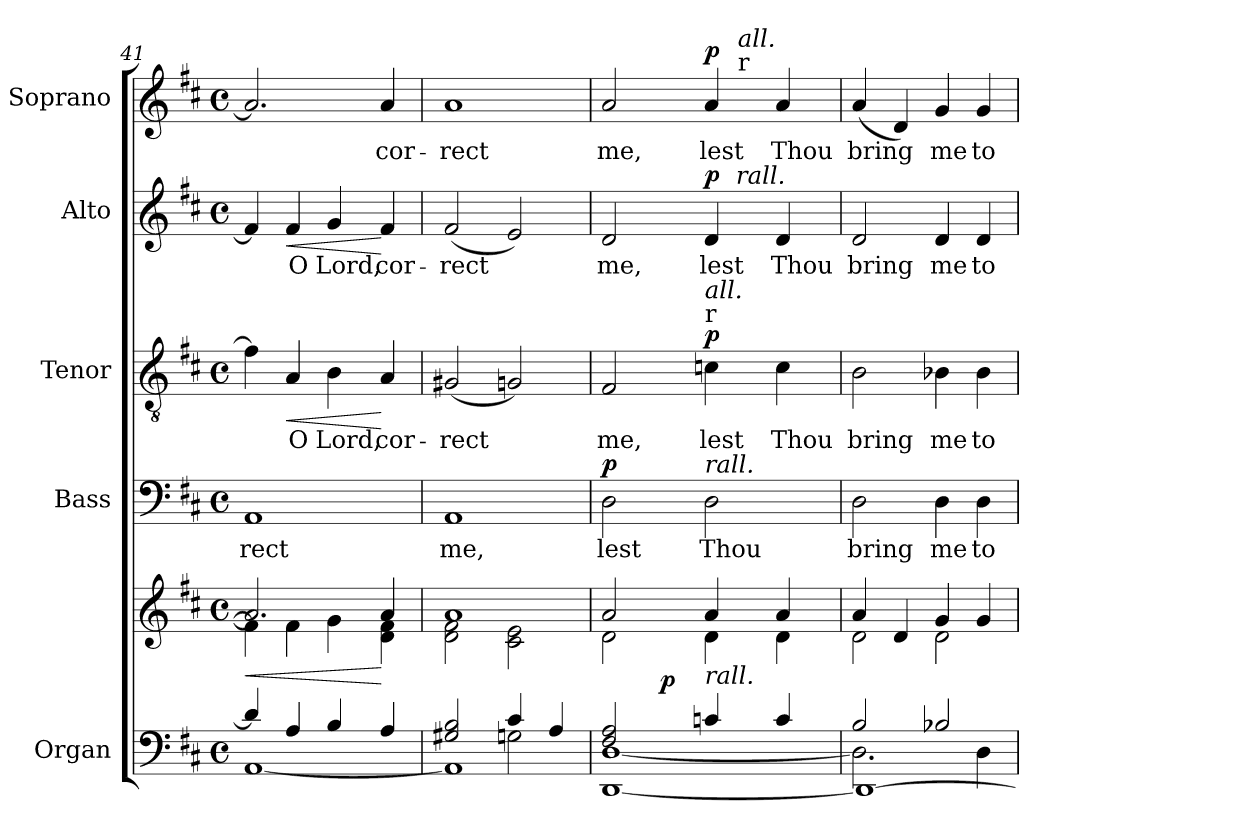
**kern	**kern	**dynam	**kern	**text	**dynam	**kern	**text	**dynam	**kern	**text	**dynam	**kern	**text	**dynam
*part5	*part5	*part5	*part4	*part4	*part4	*part3	*part3	*part3	*part2	*part2	*part2	*part1	*part1	*part1
*staff6	*staff5	*staff5/6	*staff4	*staff4	*staff4	*staff3	*staff3	*staff3	*staff2	*staff2	*staff2	*staff1	*staff1	*staff1
*I"Organ	*	*	*I"Bass	*	*	*I"Tenor	*	*	*I"Alto	*	*	*I"Soprano	*	*
*I'Org.	*	*	*I'B.	*	*	*I'T.	*	*	*I'A.	*	*	*I'S.	*	*
!!LO:LB:g=z
*clefF4	*clefG2	*	*clefF4	*	*	*clefGv2	*	*	*clefG2	*	*	*clefG2	*	*
*	*	*	*	*	*	*ITrd7c12	*	*	*	*	*	*	*	*
*k[f#c#]	*k[f#c#]	*	*k[f#c#]	*	*	*k[f#c#]	*	*	*k[f#c#]	*	*	*k[f#c#]	*	*
*D:	*D:	*	*D:	*	*	*D:	*	*	*D:	*	*	*D:	*	*
*M4/4	*M4/4	*	*M4/4	*	*	*M4/4	*	*	*M4/4	*	*	*M4/4	*	*
*met(c)	*met(c)	*	*met(c)	*	*	*met(c)	*	*	*met(c)	*	*	*met(c)	*	*
=41	=41	=41	=41	=41	=41	=41	=41	=41	=41	=41	=41	=41	=41	=41
*^	*	*	*	*	*	*	*	*	*	*	*	*	*	*
!	!	!	!LO:HP:b	!	!	!	!	!	!	!	!	!	!	!	!
*	*	*^	*	*	*	*	*	*	*	*	*	*	*	*	*
!	!	!	!	!	!	!LO:LY:b:color=#000000	!	!	!	!	!	!	!	!	!	!
4di/]	[1AAi	2.ai/]	4f#i\]	<	1AAi	rect	.	4F#i\]	.	.	4f#i/]	.	.	2.ai/]	.	.
!	!	!	!	!	!	!	!	!	!LO:LY:b:color=#000000	!LO:HP:b	!	!	!	!	!	!
!	!	!	!	!	!	!	!	!	!	!	!	!LO:LY:b:color=#000000	!LO:HP:b	!	!	!
4Ai/	.	.	4f#i\	.	.	.	.	4AAi/	O	<	4f#i/	O	<	.	.	.
!	!	!	!	!	!	!	!	!	!LO:LY:b:color=#000000	!	!	!	!	!	!	!
!	!	!	!	!	!	!	!	!	!	!	!	!LO:LY:b:color=#000000	!	!	!	!
4Bi/	.	.	4gi\	.	.	.	.	4BBi\	Lord,	.	4gi/	Lord,	.	.	.	.
!	!	!	!	!	!	!	!	!	!LO:LY:b:color=#000000	!	!	!	!	!	!	!
!	!	!	!	!	!	!	!	!	!	!	!	!LO:LY:b:color=#000000	!	!	!	!
!	!	!	!	!	!	!	!	!	!	!	!	!	!	!	!LO:LY:b:color=#000000	!
4Ai/	.	4ai/	4di\ 4f#i	[	.	.	.	4AAi/	cor-	[	4f#i/	cor-	[	4ai/	cor-	.
=42	=42	=42	=42	=42	=42	=42	=42	=42	=42	=42	=42	=42	=42	=42	=42	=42
*	*^	*	*	*	*	*	*	*	*	*	*	*	*	*	*	*
!	!	!	!	!	!	!	!LO:LY:b:color=#000000	!	!	!	!	!	!	!	!	!	!
!	!	!	!	!	!	!	!	!	!	!LO:LY:b:color=#000000	!	!	!	!	!	!	!
!	!	!	!	!	!	!	!	!	!	!	!	!	!LO:LY:b:color=#000000	!	!	!	!
!	!	!	!	!	!	!	!	!	!	!	!	!	!	!	!	!LO:LY:b:color=#000000	!
2G#Xi/ 2Bi	2ryy	1AAi]	1ai	2di\ 2f#i	.	1AAi	me,	.	(2GG#Xi/	-rect	.	(2f#i/	-rect	.	1ai	-rect	.
4c#i/	2Gni\	.	.	2c#i\ 2ei	.	.	.	.	2GGni/)	.	.	2ei/)	.	.	.	.	.
4Ai/	.	.	.	.	.	.	.	.	.	.	.	.	.	.	.	.	.
*	*v	*v	*	*	*	*	*	*	*	*	*	*	*	*	*	*	*
=43	=43	=43	=43	=43	=43	=43	=43	=43	=43	=43	=43	=43	=43	=43	=43	=43
!	!	!	!	!	!	!LO:LY:b:color=#000000	!	!	!	!	!	!	!	!	!	!
!	!	!	!	!	!	!	!	!	!LO:LY:b:color=#000000	!	!	!	!	!	!	!
!	!	!	!	!	!	!	!	!	!	!	!	!LO:LY:b:color=#000000	!	!	!	!
!	!	!	!	!	!	!	!	!	!	!	!	!	!	!	!LO:LY:b:color=#000000	!
*	*	*	*^	*	*	*	*	*	*	*	*^	*	*	*^	*	*
2F#i/ 2Ai	[1DDi [1Di	2ai/	2di\	8ryy	.	2Di\	lest	p	2FF#i/	me,	.	2di/	2ryy	me,	.	2ai/	2ryy	me,	.
.	.	.	.	16ryy	.	.	.	.	.	.	.	.	.	.	.	.	.	.	.
.	.	.	.	32ryy	.	.	.	.	.	.	.	.	.	.	.	.	.	.	.
.	.	.	.	512ryy	.	.	.	.	.	.	.	.	.	.	.	.	.	.	.
.	.	.	.	2ryy	p	.	.	.	.	.	.	.	.	.	.	.	.	.	.
!	!	!	!	!	!	!	!LO:LY:b:color=#000000	!	!	!	!	!	!	!	!	!	!	!	!
!	!	!	!	!	!	!	!	!	!	!LO:LY:b:color=#000000	!	!	!	!	!	!	!	!	!
!	!	!	!	!	!	!	!	!	!	!	!	!	!	!LO:LY:b:color=#000000	!	!	!	!	!
!	!	!	!	!	!	!	!	!	!LO:TX:a:t=r	!	!	!	!	!	!	!	!	!	!
!	!	!	!	!	!	!	!	!	!LO:TX:i:t=all.	!	!	!	!	!	!	!	!	!	!
!	!	!	!	!	!	!LO:TX:a:i:t=rall.	!	!	!	!	!	!	!	!	!	!	!	!	!
!	!	!LO:TX:b:i:t=rall.	!	!	!	!	!	!	!	!	!	!	!	!	!	!	!	!	!
!	!	!	!	!	!	!	!	!	!	!	!	!	!	!	!	!	!	!LO:LY:b:color=#000000	!
4cni/	.	4ai/	4di\	.	.	2Di\	Thou	.	4Cni\	lest	p	4di/	16ryy	lest	p	4ai/	16ryy	lest	p
.	.	.	.	.	.	.	.	.	.	.	.	.	32ryy	.	.	.	32ryy	.	.
.	.	.	.	.	.	.	.	.	.	.	.	.	512ryy	.	.	.	256ryy	.	.
!	!	!	!	!	!	!	!	!	!	!	!	!	!LO:TX:a:i:t=rall.	!	!	!	!	!	!
.	.	.	.	.	.	.	.	.	.	.	.	.	4ryy	.	.	.	.	.	.
!	!	!	!	!	!	!	!	!	!	!	!	!	!	!	!	!	!LO:TX:a:t=r	!	!
!	!	!	!	!	!	!	!	!	!	!	!	!	!	!	!	!	!LO:TX:i:t=all.	!	!
.	.	.	.	.	.	.	.	.	.	.	.	.	.	.	.	.	4ryy	.	.
.	.	.	.	4ryy	.	.	.	.	.	.	.	.	.	.	.	.	.	.	.
!	!	!	!	!	!	!	!	!	!	!LO:LY:b:color=#000000	!	!	!	!	!	!	!	!	!
!	!	!	!	!	!	!	!	!	!	!	!	!	!	!LO:LY:b:color=#000000	!	!	!	!	!
!	!	!	!	!	!	!	!	!	!	!	!	!	!	!	!	!	!	!LO:LY:b:color=#000000	!
4ci/	.	4ai/	4di\	.	.	.	.	.	4Ci\	Thou	.	4di/	.	Thou	.	4ai/	.	Thou	.
.	.	.	.	.	.	.	.	.	.	.	.	.	8ryy	.	.	.	.	.	.
.	.	.	.	.	.	.	.	.	.	.	.	.	.	.	.	.	8ryy	.	.
.	.	.	.	64...ryy	.	.	.	.	.	.	.	.	64...ryy	.	.	.	.	.	.
.	.	.	.	.	.	.	.	.	.	.	.	.	.	.	.	.	64..ryy	.	.
*	*	*	*	*	*	*	*	*	*	*	*	*v	*v	*	*	*	*	*	*
*	*	*	*v	*v	*	*	*	*	*	*	*	*	*	*	*v	*v	*	*
=44	=44	=44	=44	=44	=44	=44	=44	=44	=44	=44	=44	=44	=44	=44	=44	=44
*	*^	*	*	*	*	*	*	*	*	*	*	*	*	*	*	*
*	*	*	*	*^	*	*	*	*	*	*	*	*^	*	*	*^	*	*
!	!	!	!	!	!	!	!	!LO:LY:b:color=#000000	!	!	!	!	!	!	!	!	!	!	!	!
*	*	*	*	*	*	*	*	*	*	*	*	*	*v	*v	*	*	*	*	*	*
*	*	*	*	*v	*v	*	*	*	*	*	*	*	*	*	*	*v	*v	*	*
*	*	*	*	*^	*	*	*	*	*	*	*	*^	*	*	*^	*	*
!	!	!	!	!	!	!	!	!	!	!	!LO:LY:b:color=#000000	!	!	!	!	!	!	!	!	!
*	*	*	*	*	*	*	*	*	*	*	*	*	*v	*v	*	*	*	*	*	*
*	*	*	*	*v	*v	*	*	*	*	*	*	*	*	*	*	*v	*v	*	*
*	*	*	*	*^	*	*	*	*	*	*	*	*^	*	*	*^	*	*
!	!	!	!	!	!	!	!	!	!	!	!	!	!	!	!LO:LY:b:color=#000000	!	!	!	!	!
*	*	*	*	*	*	*	*	*	*	*	*	*	*v	*v	*	*	*	*	*	*
*	*	*	*	*v	*v	*	*	*	*	*	*	*	*	*	*	*v	*v	*	*
*	*	*	*	*^	*	*	*	*	*	*	*	*^	*	*	*^	*	*
!	!	!	!	!	!	!	!	!	!	!	!	!	!	!	!	!	!	!	!LO:LY:b:color=#000000	!
*	*	*	*	*	*	*	*	*	*	*	*	*	*v	*v	*	*	*	*	*	*
*	*	*	*	*v	*v	*	*	*	*	*	*	*	*	*	*	*v	*v	*	*
2Bi/	2.Di\]	1DDi_	4ai/	2di\	.	2Di\	bring	.	2BBi\	bring	.	2di/	bring	.	(4ai/	bring	.
.	.	.	4di/	.	.	.	.	.	.	.	.	.	.	.	4di/)	.	.
!	!	!	!	!	!	!	!LO:LY:b:color=#000000	!	!	!	!	!	!	!	!	!	!
!	!	!	!	!	!	!	!	!	!	!LO:LY:b:color=#000000	!	!	!	!	!	!	!
!	!	!	!	!	!	!	!	!	!	!	!	!	!LO:LY:b:color=#000000	!	!	!	!
!	!	!	!	!	!	!	!	!	!	!	!	!	!	!	!	!LO:LY:b:color=#000000	!
2B-Xi/	.	.	4gi/	2di\	.	4Di\	me	.	4BB-Xi\	me	.	4di/	me	.	4gi/	me	.
!	!	!	!	!	!	!	!LO:LY:b:color=#000000	!	!	!	!	!	!	!	!	!	!
!	!	!	!	!	!	!	!	!	!	!LO:LY:b:color=#000000	!	!	!	!	!	!	!
!	!	!	!	!	!	!	!	!	!	!	!	!	!LO:LY:b:color=#000000	!	!	!	!
!	!	!	!	!	!	!	!	!	!	!	!	!	!	!	!	!LO:LY:b:color=#000000	!
.	4Di\	.	4gi/	.	.	4Di\	to	.	4BB-i\	to	.	4di/	to	.	4gi/	to	.
*v	*v	*v	*	*	*	*	*	*	*	*	*	*	*	*	*	*	*
*	*v	*v	*	*	*	*	*	*	*	*	*	*	*	*	*
=	=	=	=	=	=	=	=	=	=	=	=	=	=	=
*-	*-	*-	*-	*-	*-	*-	*-	*-	*-	*-	*-	*-	*-	*-
